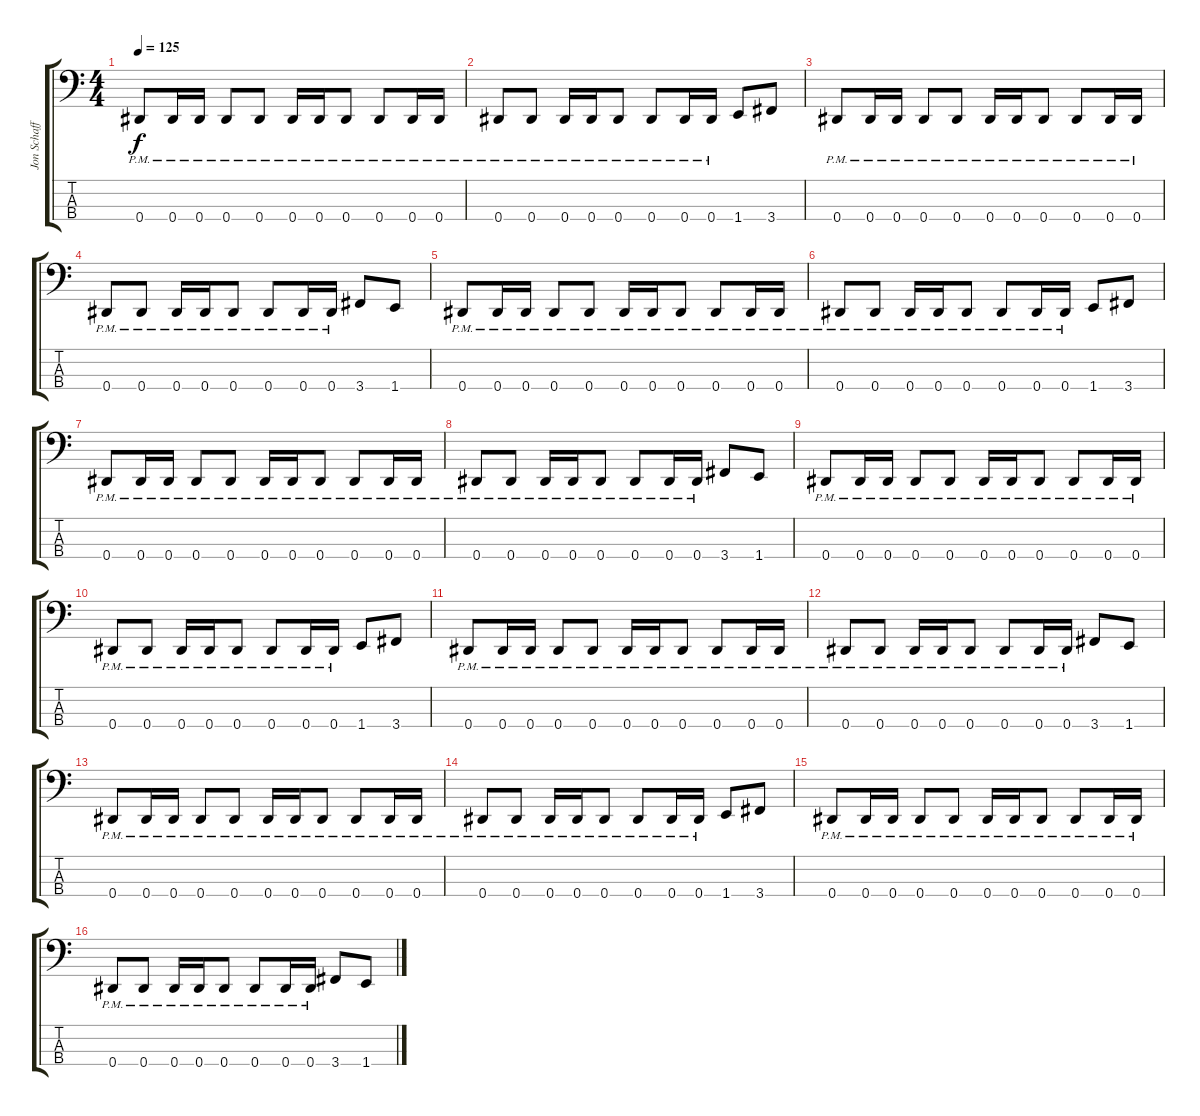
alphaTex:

\track ("Jon Schaffer" "Jon Schaff") {instrument electricbassfinger}
\staff {score tabs}
\tuning (Gb2 Db2 Ab1 Eb1) {hide}
\ts (4 4)
\tempo 125
\clef f4
\ks c
0.4{pm}.8{dy f volume 15} 0.4{pm}.16 0.4{pm}.16 0.4{pm}.8 0.4{pm}.8 0.4{pm}.16 0.4{pm}.16 0.4{pm}.8 0.4{pm}.8 0.4{pm}.16 0.4{pm}.16 |
0.4{pm}.8 0.4{pm}.8 0.4{pm}.16 0.4{pm}.16 0.4{pm}.8 0.4{pm}.8 0.4{pm}.16 0.4{pm}.16 1.4.8 3.4.8 |
0.4{pm}.8 0.4{pm}.16 0.4{pm}.16 0.4{pm}.8 0.4{pm}.8 0.4{pm}.16 0.4{pm}.16 0.4{pm}.8 0.4{pm}.8 0.4{pm}.16 0.4{pm}.16 |
0.4{pm}.8 0.4{pm}.8 0.4{pm}.16 0.4{pm}.16 0.4{pm}.8 0.4{pm}.8 0.4{pm}.16 0.4{pm}.16 3.4.8 1.4.8 |
0.4{pm}.8 0.4{pm}.16 0.4{pm}.16 0.4{pm}.8 0.4{pm}.8 0.4{pm}.16 0.4{pm}.16 0.4{pm}.8 0.4{pm}.8 0.4{pm}.16 0.4{pm}.16 |
0.4{pm}.8 0.4{pm}.8 0.4{pm}.16 0.4{pm}.16 0.4{pm}.8 0.4{pm}.8 0.4{pm}.16 0.4{pm}.16 1.4.8 3.4.8 |
0.4{pm}.8 0.4{pm}.16 0.4{pm}.16 0.4{pm}.8 0.4{pm}.8 0.4{pm}.16 0.4{pm}.16 0.4{pm}.8 0.4{pm}.8 0.4{pm}.16 0.4{pm}.16 |
0.4{pm}.8 0.4{pm}.8 0.4{pm}.16 0.4{pm}.16 0.4{pm}.8 0.4{pm}.8 0.4{pm}.16 0.4{pm}.16 3.4.8 1.4.8 |
0.4{pm}.8{volume 15} 0.4{pm}.16 0.4{pm}.16 0.4{pm}.8 0.4{pm}.8 0.4{pm}.16 0.4{pm}.16 0.4{pm}.8 0.4{pm}.8 0.4{pm}.16 0.4{pm}.16 |
0.4{pm}.8 0.4{pm}.8 0.4{pm}.16 0.4{pm}.16 0.4{pm}.8 0.4{pm}.8 0.4{pm}.16 0.4{pm}.16 1.4.8 3.4.8 |
0.4{pm}.8 0.4{pm}.16 0.4{pm}.16 0.4{pm}.8 0.4{pm}.8 0.4{pm}.16 0.4{pm}.16 0.4{pm}.8 0.4{pm}.8 0.4{pm}.16 0.4{pm}.16 |
0.4{pm}.8 0.4{pm}.8 0.4{pm}.16 0.4{pm}.16 0.4{pm}.8 0.4{pm}.8 0.4{pm}.16 0.4{pm}.16 3.4.8 1.4.8 |
0.4{pm}.8 0.4{pm}.16 0.4{pm}.16 0.4{pm}.8 0.4{pm}.8 0.4{pm}.16 0.4{pm}.16 0.4{pm}.8 0.4{pm}.8 0.4{pm}.16 0.4{pm}.16 |
0.4{pm}.8 0.4{pm}.8 0.4{pm}.16 0.4{pm}.16 0.4{pm}.8 0.4{pm}.8 0.4{pm}.16 0.4{pm}.16 1.4.8 3.4.8 |
0.4{pm}.8 0.4{pm}.16 0.4{pm}.16 0.4{pm}.8 0.4{pm}.8 0.4{pm}.16 0.4{pm}.16 0.4{pm}.8 0.4{pm}.8 0.4{pm}.16 0.4{pm}.16 |
0.4{pm}.8 0.4{pm}.8 0.4{pm}.16 0.4{pm}.16 0.4{pm}.8 0.4{pm}.8 0.4{pm}.16 0.4{pm}.16 3.4.8 1.4.8
